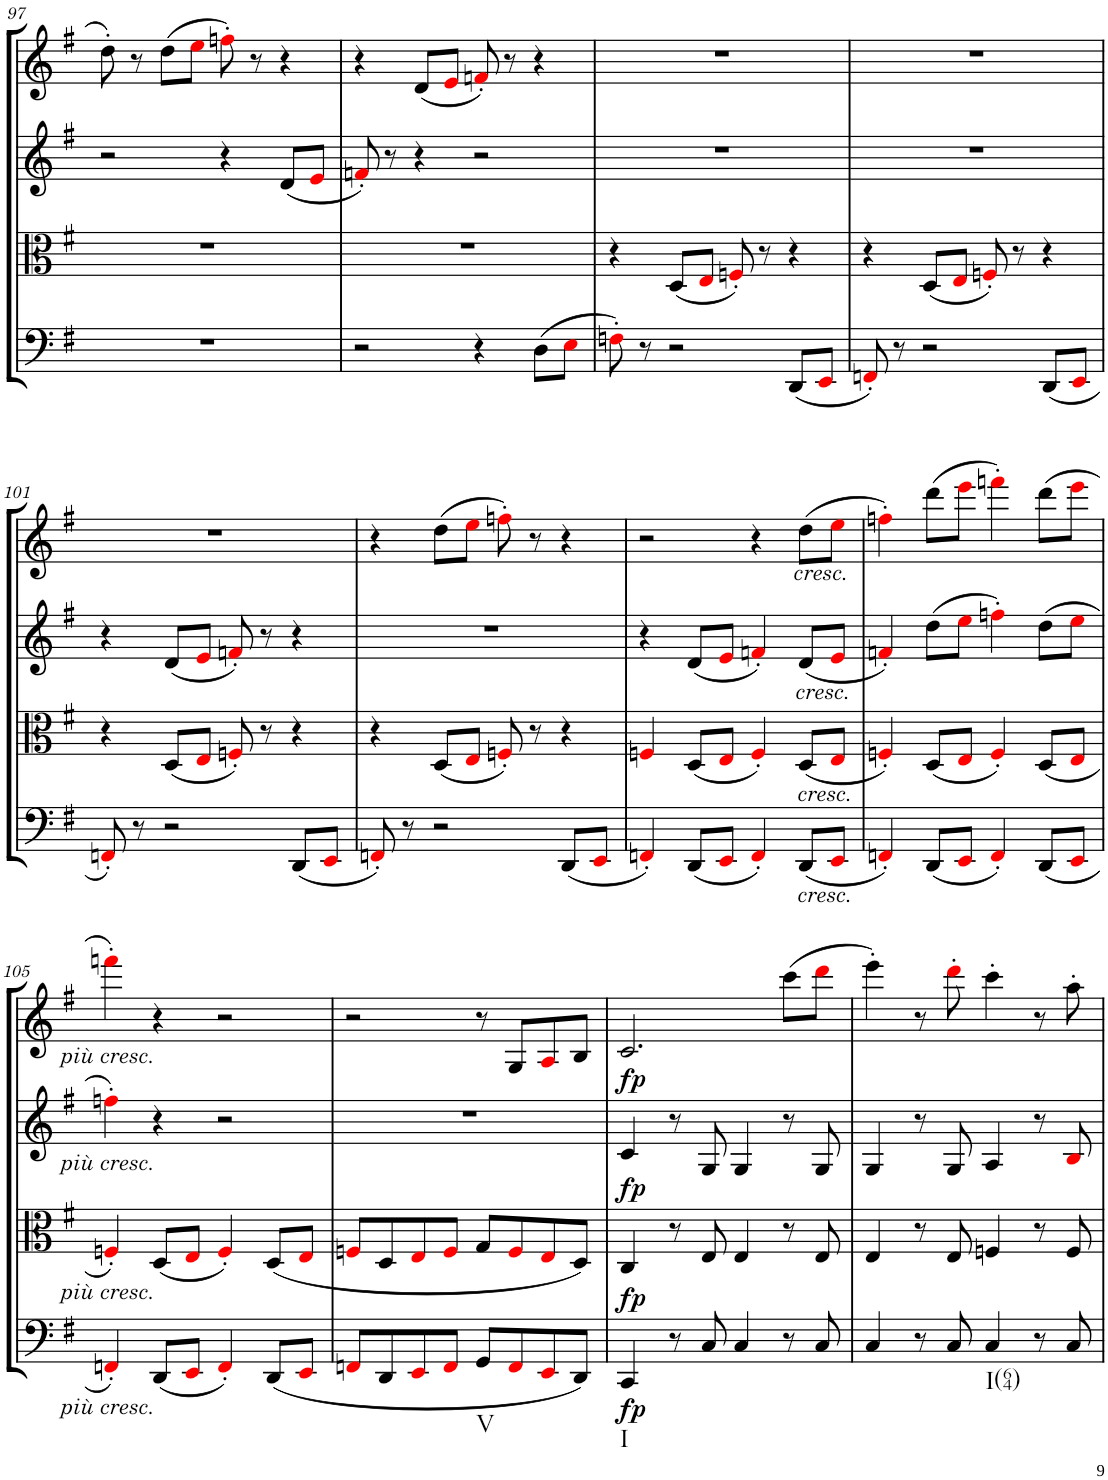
**kern	**dynam	**kern	**dynam	**kern	**dynam	**kern	**dynam
*part4	*part4	*part3	*part3	*part2	*part2	*part1	*part1
*staff4	*staff4	*staff3	*staff3	*staff2	*staff2	*staff1	*staff1
*I"Violoncello.	*	*I"Viola	*	*I"Violin II.	*	*I"Violin I.	*
*I'Vc	*	*I'Vla	*	*I'Vln	*	*I'Vln	*
!!LO:PB:g=z
*clefF4	*	*clefC3	*	*clefG2	*	*clefG2	*
*k[f#]	*	*k[f#]	*	*k[f#]	*	*k[f#]	*
*M2/2	*	*M2/2	*	*M2/2	*	*M2/2	*
*met(c|)	*	*met(c|)	*	*met(c|)	*	*met(c|)	*
=97	=97	=97	=97	=97	=97	=97	=97
1r	.	1r	.	2r	.	8dd'\	.
.	.	.	.	.	.	8r	.
.	.	.	.	.	.	(8dd\L	.
.	.	.	.	.	.	8eei\J	.
.	.	.	.	4r	.	8ffn'i\)	.
.	.	.	.	.	.	8r	.
.	.	.	.	(8d/L	.	4r	.
.	.	.	.	8ei/J	.	.	.
=98	=98	=98	=98	=98	=98	=98	=98
2r	.	1r	.	8fn'i/)	.	4r	.
.	.	.	.	8r	.	.	.
.	.	.	.	4r	.	(8d/L	.
.	.	.	.	.	.	8ei/J	.
4r	.	.	.	2r	.	8fn'i/)	.
.	.	.	.	.	.	8r	.
(8D\L	.	.	.	.	.	4r	.
8Ei\J	.	.	.	.	.	.	.
=99	=99	=99	=99	=99	=99	=99	=99
8Fn'i\)	.	4r	.	1r	.	1r	.
8r	.	.	.	.	.	.	.
2r	.	(8D/L	.	.	.	.	.
.	.	8Ei/J	.	.	.	.	.
.	.	8Fn'i/)	.	.	.	.	.
.	.	8r	.	.	.	.	.
(8DD/L	.	4r	.	.	.	.	.
8EEi/J	.	.	.	.	.	.	.
=100	=100	=100	=100	=100	=100	=100	=100
8FFn'i/)	.	4r	.	1r	.	1r	.
8r	.	.	.	.	.	.	.
2r	.	(8D/L	.	.	.	.	.
.	.	8Ei/J	.	.	.	.	.
.	.	8Fn'i/)	.	.	.	.	.
.	.	8r	.	.	.	.	.
(8DD/L	.	4r	.	.	.	.	.
8EEi/J	.	.	.	.	.	.	.
!!LO:LB:g=z
=101	=101	=101	=101	=101	=101	=101	=101
8FFn'i/)	.	4r	.	4r	.	1r	.
8r	.	.	.	.	.	.	.
2r	.	(8D/L	.	(8d/L	.	.	.
.	.	8Ei/J	.	8ei/J	.	.	.
.	.	8Fn'i/)	.	8fn'i/)	.	.	.
.	.	8r	.	8r	.	.	.
(8DD/L	.	4r	.	4r	.	.	.
8EEi/J	.	.	.	.	.	.	.
=102	=102	=102	=102	=102	=102	=102	=102
8FFn'i/)	.	4r	.	1r	.	4r	.
8r	.	.	.	.	.	.	.
2r	.	(8D/L	.	.	.	(8dd\L	.
.	.	8Ei/J	.	.	.	8eei\J	.
.	.	8Fn'i/)	.	.	.	8ffn'i\)	.
.	.	8r	.	.	.	8r	.
(8DD/L	.	4r	.	.	.	4r	.
8EEi/J	.	.	.	.	.	.	.
=103	=103	=103	=103	=103	=103	=103	=103
4FFn'i/)	.	4Fni/	.	4r	.	2r	.
(8DD/L	.	(8D/L	.	(8d/L	.	.	.
8EEi/J	.	8Ei/J	.	8ei/J	.	.	.
4FF'i/)	.	4F'i/)	.	4fn'i/)	.	4r	.
!	!	!	!	!	!	!LO:TX:b:i:t=cresc.	!
!	!	!	!	!LO:TX:b:i:t=cresc.	!	!	!
!	!	!LO:TX:b:i:t=cresc.	!	!	!	!	!
!LO:TX:b:i:t=cresc.	!	!	!	!	!	!	!
(8DD/L	.	(8D/L	.	(8d/L	.	(8dd\L	.
8EEi/J	.	8Ei/J	.	8ei/J	.	8eei\J	.
=104	=104	=104	=104	=104	=104	=104	=104
4FFn'i/)	.	4Fn'i/)	.	4fn'i/)	.	4ffn'i\)	.
(8DD/L	.	(8D/L	.	(8dd\L	.	(8ddd\L	.
8EEi/J	.	8Ei/J	.	8eei\J	.	8eeei\J	.
4FF'i/)	.	4F'i/)	.	4ffn'i\)	.	4fffn'i\)	.
(8DD/L	.	(8D/L	.	(8dd\L	.	(8ddd\L	.
8EEi/J	.	8Ei/J	.	8eei\J	.	8eeei\J	.
!!LO:LB:g=z
=105	=105	=105	=105	=105	=105	=105	=105
!	!	!	!	!	!	!LO:TX:b:i:t=più cresc.	!
!	!	!	!	!LO:TX:b:i:t=più cresc.	!	!	!
!	!	!LO:TX:b:i:t=più cresc.	!	!	!	!	!
!LO:TX:b:i:t=più cresc.	!	!	!	!	!	!	!
4FFn'i/)	.	4Fn'i/)	.	4ffn'i\)	.	4fffn'i\)	.
(8DD/L	.	(8D/L	.	4r	.	4r	.
8EEi/J	.	8Ei/J	.	.	.	.	.
4FF'i/)	.	4F'i/)	.	2r	.	2r	.
(8DD/L	.	(8D/L	.	.	.	.	.
8EEi/J	.	8Ei/J	.	.	.	.	.
=106	=106	=106	=106	=106	=106	=106	=106
8FFni/L	.	8Fni/L	.	1r	.	2r	.
8DD/	.	8D/	.	.	.	.	.
8EEi/	.	8Ei/	.	.	.	.	.
8FFi/J	.	8Fi/J	.	.	.	.	.
!LO:TX:b:t=V	!	!	!	!	!	!	!
8GG/L	.	8G/L	.	.	.	8r	.
8FFi/	.	8Fi/	.	.	.	8G/L	.
8EEi/	.	8Ei/	.	.	.	8Ai/	.
8DD/J)	.	8D/J)	.	.	.	8B/J	.
=107	=107	=107	=107	=107	=107	=107	=107
!LO:TX:b:t=I	!	!	!	!	!	!	!
!	!LO:DY:b	!	!LO:DY:b	!	!LO:DY:b	!	!LO:DY:b
4CC/	fp	4C/	fp	4c/	fp	2.c/	fp
8r	.	8r	.	8r	.	.	.
8C/	.	8E/	.	8G/	.	.	.
4C/	.	4E/	.	4G/	.	.	.
8r	.	8r	.	8r	.	(8ccc\L	.
8C/	.	8E/	.	8G/	.	8dddi\J	.
=108	=108	=108	=108	=108	=108	=108	=108
4C/	.	4E/	.	4G/	.	4eee'\)	.
8r	.	8r	.	8r	.	8r	.
8C/	.	8E/	.	8G/	.	8ddd'i\	.
!LO:TX:b:t=I(64)	!	!	!	!	!	!	!
4C/	.	4Fn/	.	4A/	.	4ccc'\	.
8r	.	8r	.	8r	.	8r	.
8C/	.	8F/	.	8Bi/	.	8aa'\	.
=	=	=	=	=	=	=	=
*-	*-	*-	*-	*-	*-	*-	*-
